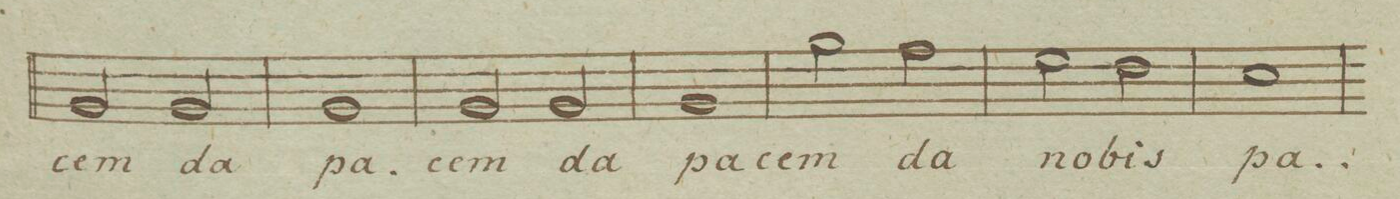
**kern	**text	**dynam
*I"Basso	*	*
*clefF4	*	*
*k[b-e-]	*	*
*met(c|)	*	*
*M2/2	*	*
2BB-/	-cem	.
2BB-/	da	.
=18	=18	=18
1BB-	pa-	.
=19	=19	=19
2BB-/	-cem	.
2BB-/	da	.
=20	=20	=20
1BB-	pa-	.
=21	=21	=21
2B-\	-cem	.
2A\	da	.
=22	=22	=22
2G\	no-	.
2F\	-bis	.
=23	=23	=23
1E-	pa-	.
=24	=24	=24
*-	*-	*-
